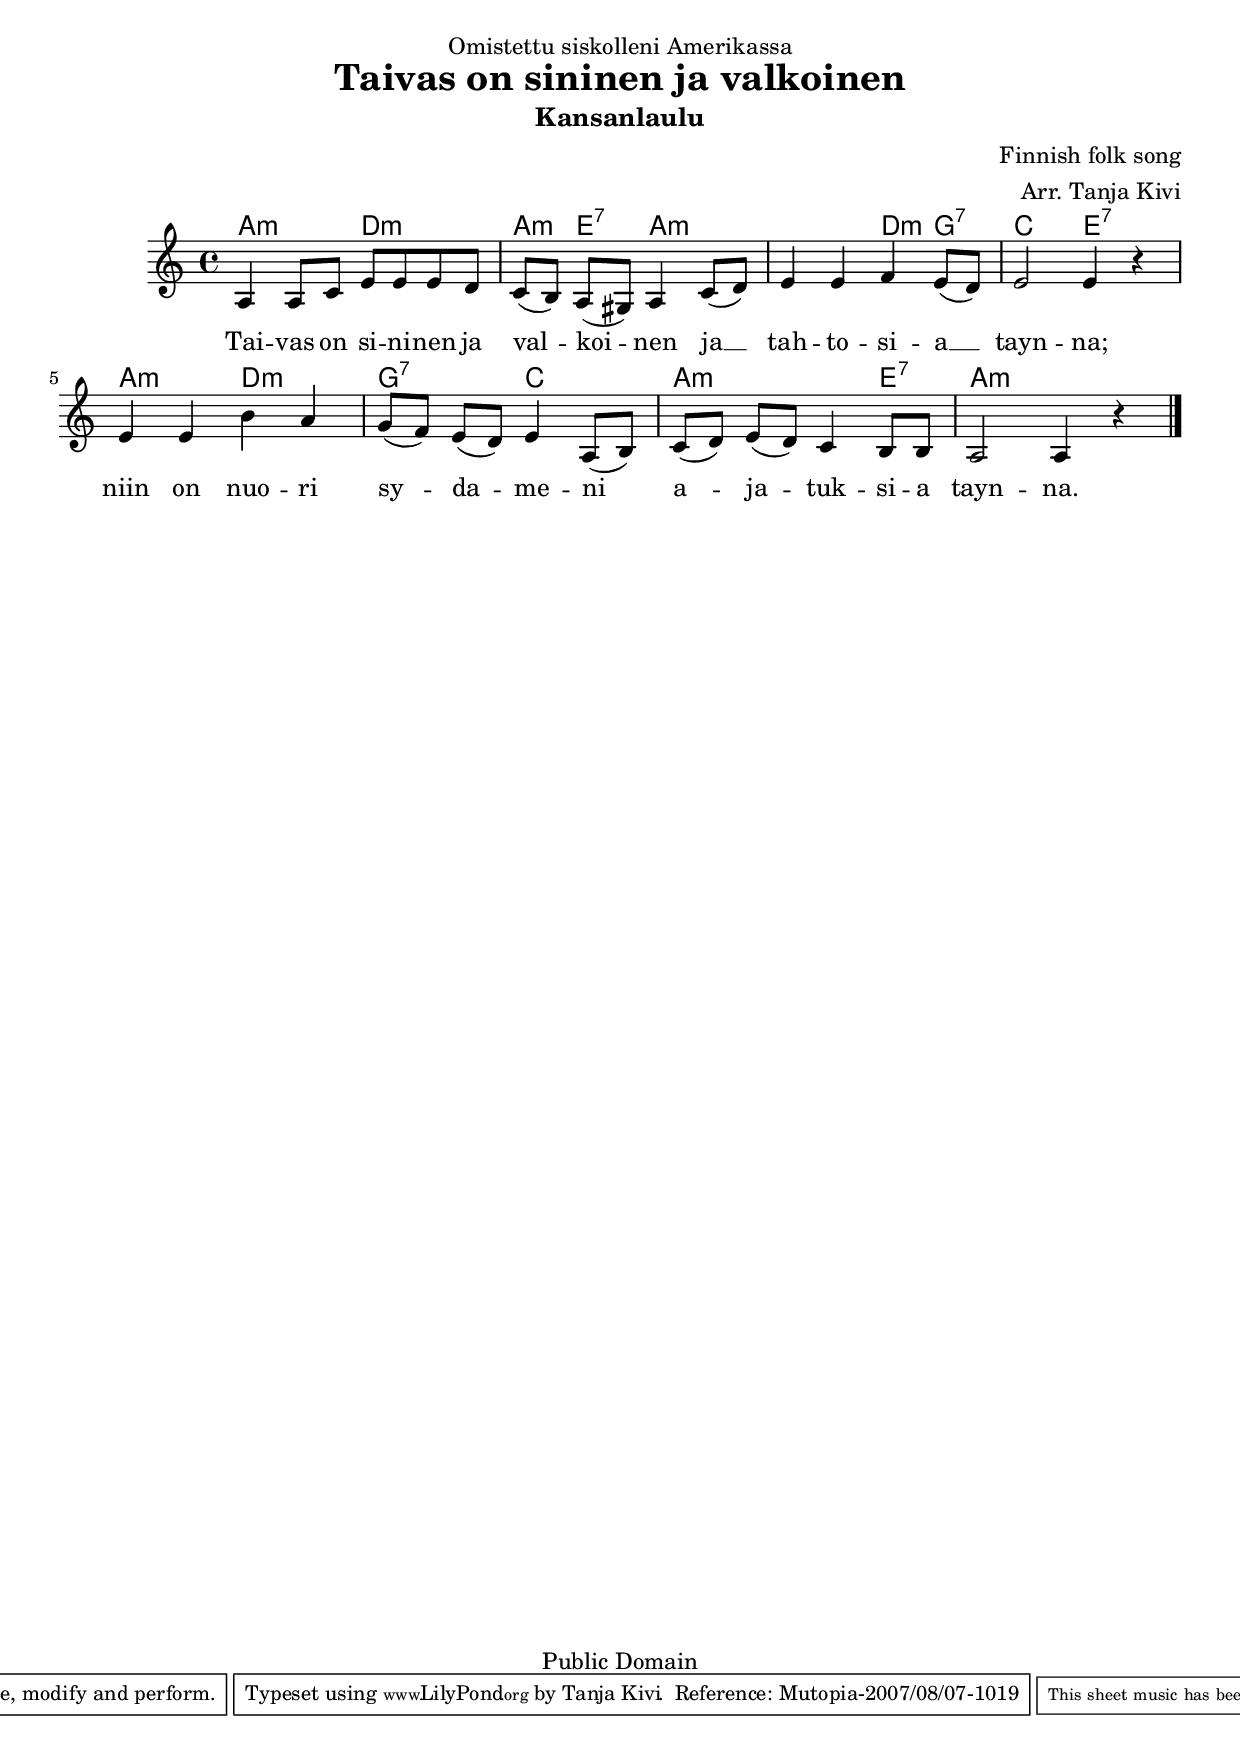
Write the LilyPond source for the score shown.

%Finnish Fol Song: SININEN JA VALKOINEN
\version "2.10.20"
\header {
dedication = "Omistettu siskolleni Amerikassa"
title = "Taivas on sininen ja valkoinen"
subtitle = "Kansanlaulu"
composer = "Finnish folk song"
arranger = "Arr. Tanja Kivi"
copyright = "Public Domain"
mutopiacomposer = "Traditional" 
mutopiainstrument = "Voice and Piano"
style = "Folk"
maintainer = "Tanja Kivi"
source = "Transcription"
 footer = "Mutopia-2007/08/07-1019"
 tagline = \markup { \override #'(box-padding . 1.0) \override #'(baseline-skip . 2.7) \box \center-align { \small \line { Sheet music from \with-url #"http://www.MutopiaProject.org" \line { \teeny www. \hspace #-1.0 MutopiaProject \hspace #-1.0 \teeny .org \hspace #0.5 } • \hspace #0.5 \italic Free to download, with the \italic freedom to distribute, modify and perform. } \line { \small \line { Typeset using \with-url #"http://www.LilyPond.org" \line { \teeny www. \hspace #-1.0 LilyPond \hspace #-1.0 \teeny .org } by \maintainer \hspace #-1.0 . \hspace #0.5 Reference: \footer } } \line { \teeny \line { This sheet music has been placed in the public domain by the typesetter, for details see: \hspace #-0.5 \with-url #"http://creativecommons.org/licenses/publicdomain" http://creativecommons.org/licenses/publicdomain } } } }
}

\score {
<<
  \new ChordNames \chordmode { \set chordChanges = ##t
a2:m d2:m a4:m e4:7 a2:m a2:m d4:m g4:7 c2 e2:7 
a2:m d2:m g2:7 c2 a2:m a4:m e4:7 a2:m a2:m }
  \new Staff { \override Staff.TimeSignature #'style = #'() \clef treble \time 4/4 \key a \minor 
a4 a8 c'8 e'8 e'8 e'8 d'8 c'8( [ b8) ] a8( [ gis8) ] a4 c'8( d'8) e'4 e'4 f'4 e'8( d'8) e'2 e'4 r4 
e'4 e'4 b'4 a'4 g'8( [ f'8) ] e'8( [ d'8) ] e'4 a8( [ b8)] c'8( [ d'8) ] e'8( [ d'8) ] c'4 b8 b8 a2 a4 r4 \bar "|." }
  \addlyrics { 
Tai4 -- vas8 on8 si8 -- ni8 -- nen8 ja8 val4 -- koi4 -- nen4 ja4 __ tah8 -- to8 -- si8 -- a4 __ tayn2 -- na;4 
niin4 on4 nuo4 -- ri4 sy4 --  da4 -- me4 -- ni4 a4 -- ja4 -- tuk4 -- si8 -- a8 tayn2 -- na.4  }
>>

\layout {}
\midi {}
}
